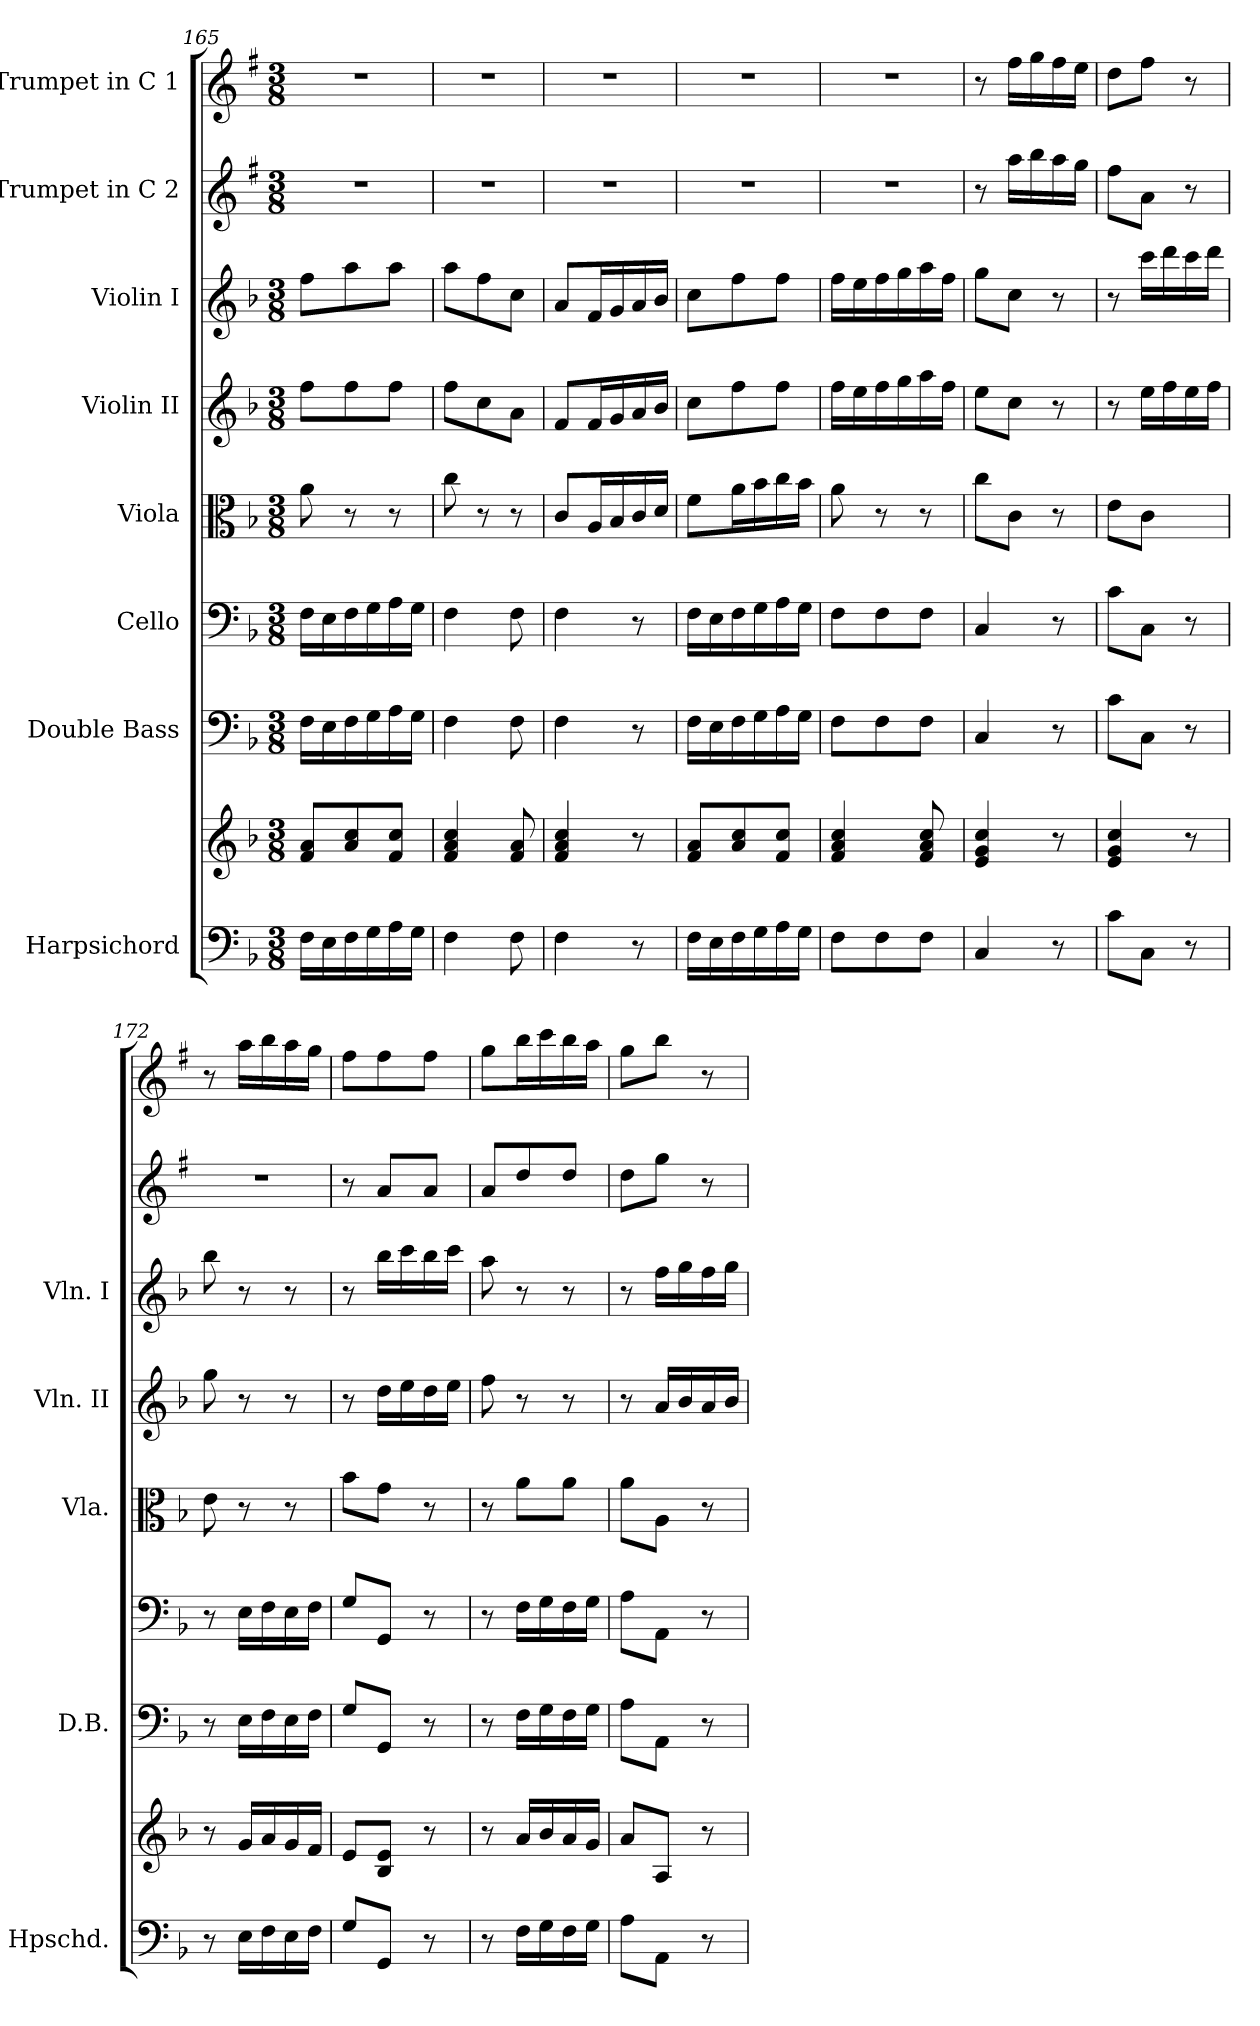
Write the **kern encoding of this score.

**kern	**kern	**kern	**kern	**kern	**kern	**kern	**kern	**kern
*part8	*part8	*part7	*part6	*part5	*part4	*part3	*part2	*part1
*staff9	*staff8	*staff7	*staff6	*staff5	*staff4	*staff3	*staff2	*staff1
*I"Harpsichord	*	*I"Double Bass	*I"Cello	*I"Viola	*I"Violin II	*I"Violin I	*I"Trumpet in C 2	*I"Trumpet in C 1
*I'Hpschd.	*	*I'D.B.	*	*I'Vla.	*I'Vln. II	*I'Vln. I	*	*
*clefF4	*clefG2	*clefF4	*clefF4	*clefC3	*clefG2	*clefG2	*clefG2	*clefG2
*	*	*ITrd7c12	*	*	*	*	*ITrd1c2	*ITrd1c2
*k[b-]	*k[b-]	*k[b-]	*k[b-]	*k[b-]	*k[b-]	*k[b-]	*k[b-]	*k[b-]
*F:	*F:	*F:	*F:	*F:	*F:	*F:	*F:	*F:
*M3/8	*M3/8	*M3/8	*M3/8	*M3/8	*M3/8	*M3/8	*M3/8	*M3/8
=165	=165	=165	=165	=165	=165	=165	=165	=165
16F\LL	8f/ 8a/L	16FF\LL	16F\LL	8a\	8ff\L	8ff\L	4.r	4.r
16E\	.	16EE\	16E\	.	.	.	.	.
16F\	8a/ 8cc/	16FF\	16F\	8r	8ff\	8aa\	.	.
16G\	.	16GG\	16G\	.	.	.	.	.
16A\	8f/ 8cc/J	16AA\	16A\	8r	8ff\J	8aa\J	.	.
16G\JJ	.	16GG\JJ	16G\JJ	.	.	.	.	.
!!LO:PB:g=z
=166	=166	=166	=166	=166	=166	=166	=166	=166
4F\	4f/ 4a/ 4cc/	4FF\	4F\	8cc\	8ff\L	8aa\L	4.r	4.r
.	.	.	.	8r	8cc\	8ff\	.	.
8F\	8f/ 8a/	8FF\	8F\	8r	8a\J	8cc\J	.	.
=167	=167	=167	=167	=167	=167	=167	=167	=167
4F\	4f/ 4a/ 4cc/	4FF\	4F\	8c/L	8f/L	8a/L	4.r	4.r
.	.	.	.	16A/L	16f/L	16f/L	.	.
.	.	.	.	16B-/	16g/	16g/	.	.
8r	8r	8r	8r	16c/	16a/	16a/	.	.
.	.	.	.	16d/JJ	16b-/JJ	16b-/JJ	.	.
!!LO:PB:g=z
=168	=168	=168	=168	=168	=168	=168	=168	=168
16F\LL	8f/ 8a/L	16FF\LL	16F\LL	8f\L	8cc\L	8cc\L	4.r	4.r
16E\	.	16EE\	16E\	.	.	.	.	.
16F\	8a/ 8cc/	16FF\	16F\	16a\L	8ff\	8ff\	.	.
16G\	.	16GG\	16G\	16b-\	.	.	.	.
16A\	8f/ 8cc/J	16AA\	16A\	16cc\	8ff\J	8ff\J	.	.
16G\JJ	.	16GG\JJ	16G\JJ	16b-\JJ	.	.	.	.
=169	=169	=169	=169	=169	=169	=169	=169	=169
8F\L	4f/ 4a/ 4cc/	8FF\L	8F\L	8a\	16ff\LL	16ff\LL	4.r	4.r
.	.	.	.	.	16ee\	16ee\	.	.
8F\	.	8FF\	8F\	8r	16ff\	16ff\	.	.
.	.	.	.	.	16gg\	16gg\	.	.
8F\J	8f/ 8a/ 8cc/	8FF\J	8F\J	8r	16aa\	16aa\	.	.
.	.	.	.	.	16ff\JJ	16ff\JJ	.	.
=170	=170	=170	=170	=170	=170	=170	=170	=170
4C/	4e/ 4g/ 4cc/	4CC/	4C/	8cc\L	8ee\L	8gg\L	8r	8r
.	.	.	.	8c\J	8cc\J	8cc\J	16gg\LL	16ee\LL
.	.	.	.	.	.	.	16aa\	16ff\
8r	8r	8r	8r	8r	8r	8r	16gg\	16ee\
.	.	.	.	.	.	.	16ff\JJ	16dd\JJ
=171	=171	=171	=171	=171	=171	=171	=171	=171
8c\L	4e/ 4g/ 4cc/	8C\L	8c\L	8e\L	8r	8r	8ee\L	8cc\L
8C\J	.	8CC\J	8C\J	8c\J	16ee\LL	16ccc\LL	8g\J	8ee\J
.	.	.	.	.	16ff\	16ddd\	.	.
8r	8r	8r	8r	8ryy	16ee\	16ccc\	8r	8r
.	.	.	.	.	16ff\JJ	16ddd\JJ	.	.
=172	=172	=172	=172	=172	=172	=172	=172	=172
8r	8r	8r	8r	8e\	8gg\	8bb-\	4.r	8r
16E\LL	16g/LL	16EE\LL	16E\LL	8r	8r	8r	.	16gg\LL
16F\	16a/	16FF\	16F\	.	.	.	.	16aa\
16E\	16g/	16EE\	16E\	8r	8r	8r	.	16gg\
16F\JJ	16f/JJ	16FF\JJ	16F\JJ	.	.	.	.	16ff\JJ
!!LO:PB:g=z
=173	=173	=173	=173	=173	=173	=173	=173	=173
8G/L	8e/L	8GG/L	8G/L	8b-\L	8r	8r	8r	8ee\L
8GG/J	8B-/ 8e/J	8GGG/J	8GG/J	8g\J	16dd\LL	16bb-\LL	8g/L	8ee\
.	.	.	.	.	16ee\	16ccc\	.	.
8r	8r	8r	8r	8r	16dd\	16bb-\	8g/J	8ee\J
.	.	.	.	.	16ee\JJ	16ccc\JJ	.	.
=174	=174	=174	=174	=174	=174	=174	=174	=174
8r	8r	8r	8r	8r	8ff\	8aa\	8g/L	8ff\L
16F\LL	16a/LL	16FF\LL	16F\LL	8a\L	8r	8r	8cc/	16aa\L
16G\	16b-/	16GG\	16G\	.	.	.	.	16bb-\
16F\	16a/	16FF\	16F\	8a\J	8r	8r	8cc/J	16aa\
16G\JJ	16g/JJ	16GG\JJ	16G\JJ	.	.	.	.	16gg\JJ
!!LO:PB:g=z
=175	=175	=175	=175	=175	=175	=175	=175	=175
8A\L	8a/L	8AA\L	8A\L	8a\L	8r	8r	8cc\L	8ff\L
8AA\J	8A/J	8AAA\J	8AA\J	8A\J	16a/LL	16ff\LL	8ff\J	8aa\J
.	.	.	.	.	16b-/	16gg\	.	.
8r	8r	8r	8r	8r	16a/	16ff\	8r	8r
.	.	.	.	.	16b-/JJ	16gg\JJ	.	.
=	=	=	=	=	=	=	=	=
*-	*-	*-	*-	*-	*-	*-	*-	*-
